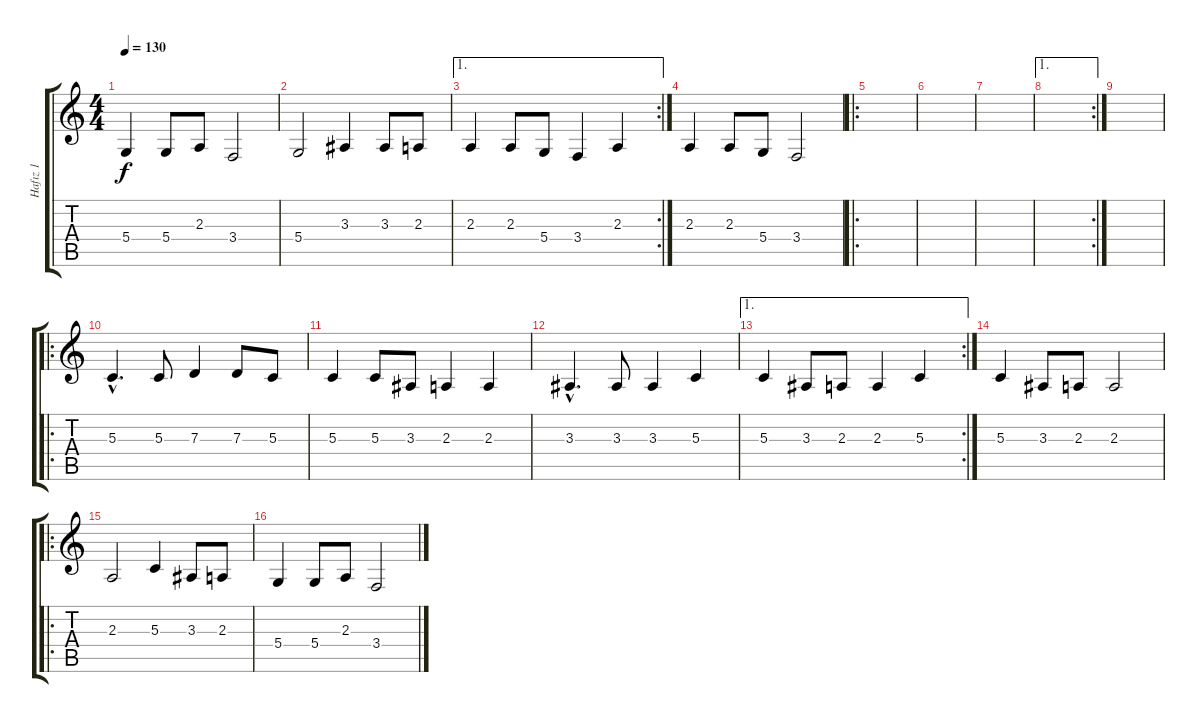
\track ("Hafız 1" "Hafız 1") {instrument pad4choir}
\staff {score tabs}
\tuning (E4 B3 G3 D3 A2 E2) {hide}
\ts (4 4)
\tempo 130
\clef g2
\ks c
5.4.4{dy f} 5.4.8 2.3.8 3.4.2 |
5.4.2 3.3.4 3.3.8 2.3.8 |
\ae 1
\rc 2
2.3.4 2.3.8 5.4.8 3.4.4 2.3.4 |
2.3.4 2.3.8 5.4.8 3.4.2 |
\ro
|
|
|
\ae 1
\rc 2
|
|
\ro
5.3{hac}.4{d} 5.3.8 7.3.4 7.3.8 5.3.8 |
5.3.4 5.3.8 3.3.8 2.3.4 2.3.4 |
3.3{hac}.4{d} 3.3.8 3.3.4 5.3.4 |
\ae 1
\rc 2
5.3.4 3.3.8 2.3.8 2.3.4 5.3.4 |
5.3.4 3.3.8 2.3.8 2.3.2 |
\ro
2.3.2 5.3.4 3.3.8 2.3.8 |
5.4.4 5.4.8 2.3.8 3.4.2
